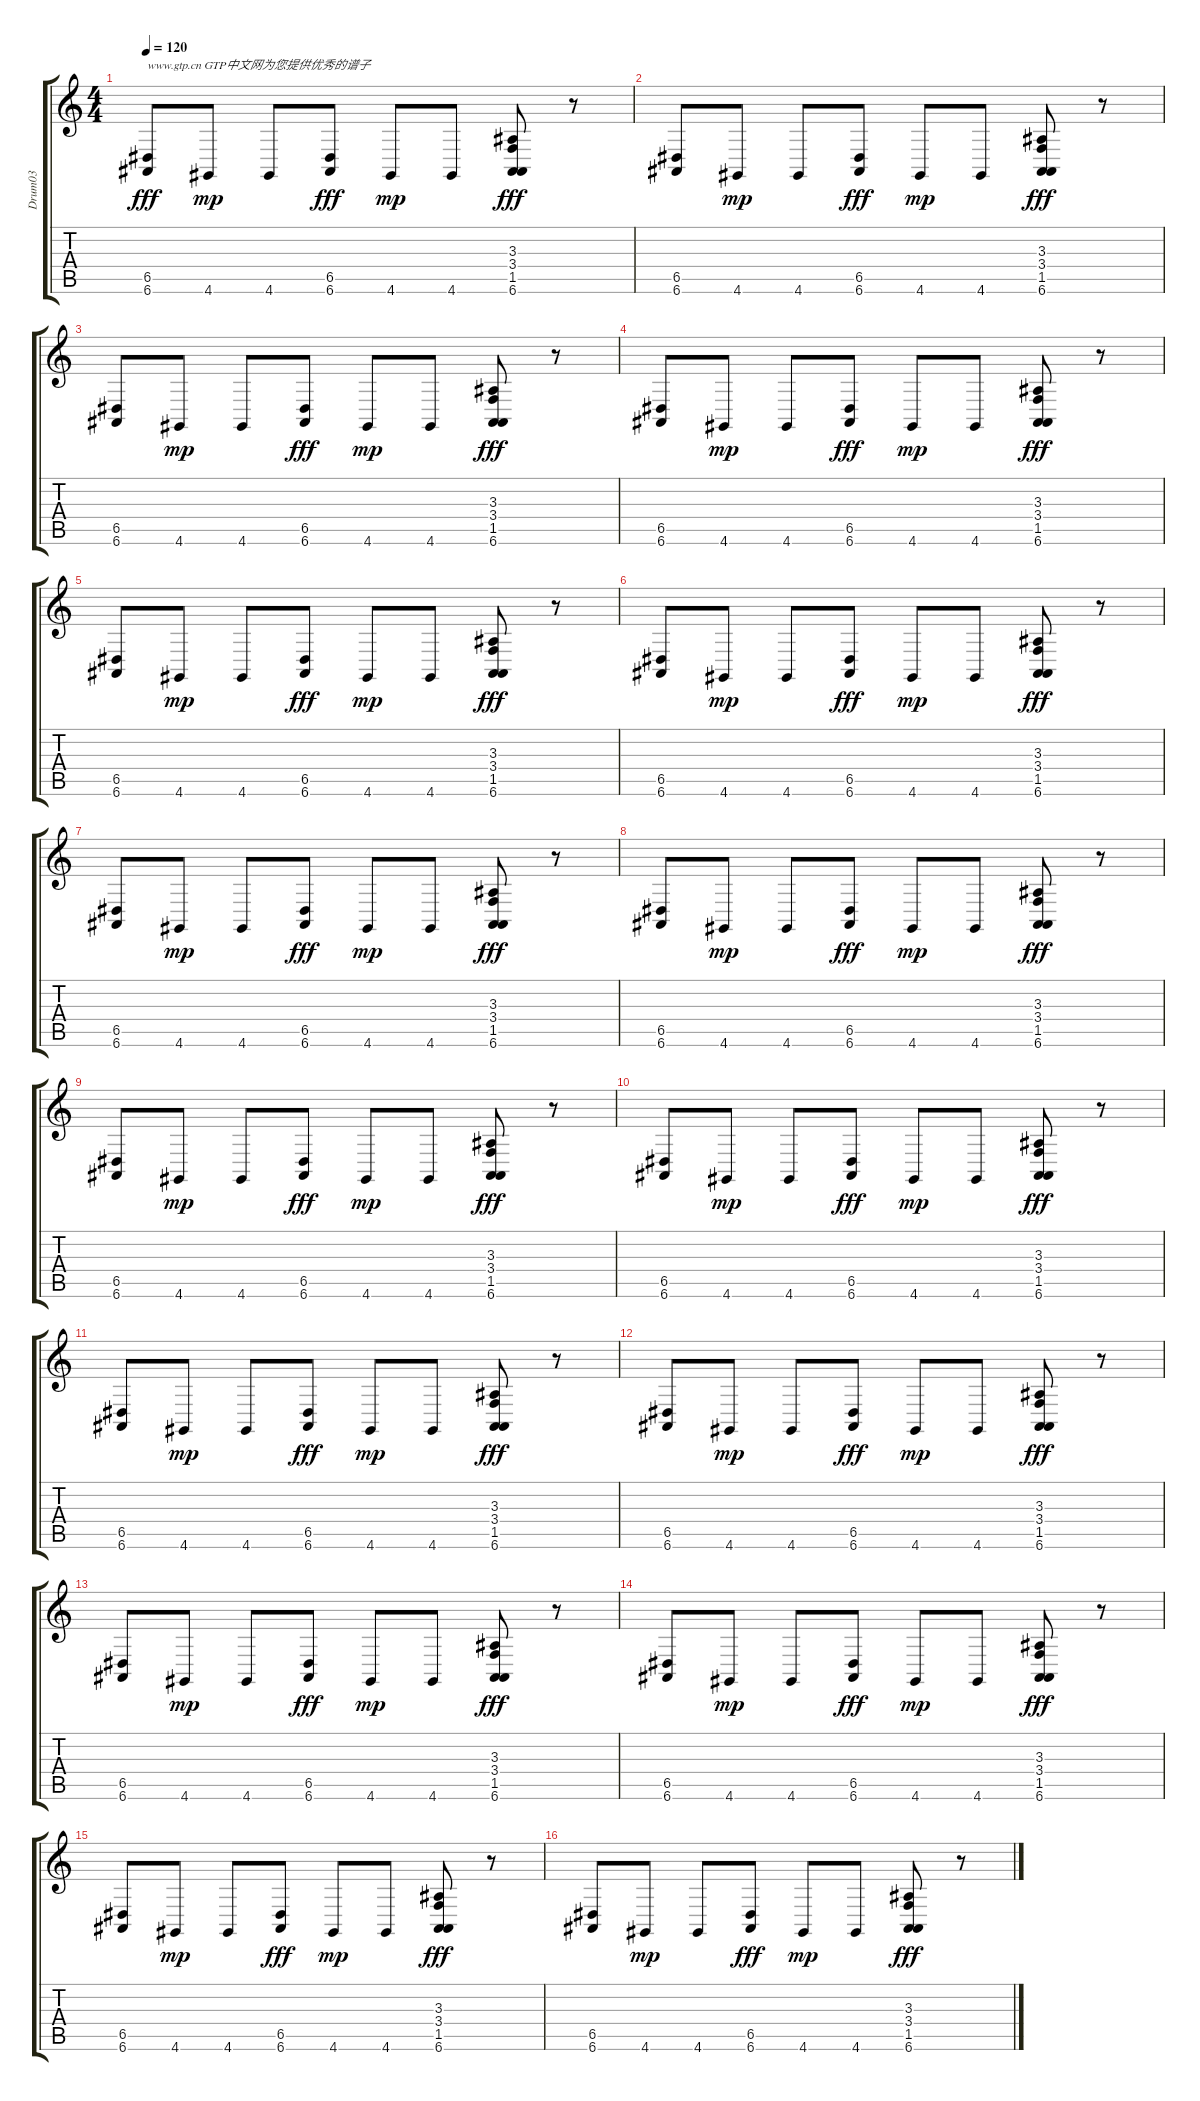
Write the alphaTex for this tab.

\track ("Drum03" "Drum03") {instrument taikodrum}
\staff {score tabs}
\tuning (E4 B3 G3 D3 A2 E2) {hide}
\ts (4 4)
\tempo 120
\clef g2
\ks c
(6.5 6.6).8{txt "www.gtp.cn GTP中文网为您提供优秀的谱子" dy fff} 4.6.8{dy mp} 4.6.8 (6.5 6.6).8{dy fff} 4.6.8{dy mp} 4.6.8 (3.3 3.4 1.5 6.6).8{dy fff} r.8 |
(6.5 6.6).8 4.6.8{dy mp} 4.6.8 (6.5 6.6).8{dy fff} 4.6.8{dy mp} 4.6.8 (3.3 3.4 1.5 6.6).8{dy fff} r.8 |
(6.5 6.6).8 4.6.8{dy mp} 4.6.8 (6.5 6.6).8{dy fff} 4.6.8{dy mp} 4.6.8 (3.3 3.4 1.5 6.6).8{dy fff} r.8 |
(6.5 6.6).8 4.6.8{dy mp} 4.6.8 (6.5 6.6).8{dy fff} 4.6.8{dy mp} 4.6.8 (3.3 3.4 1.5 6.6).8{dy fff} r.8 |
(6.5 6.6).8 4.6.8{dy mp} 4.6.8 (6.5 6.6).8{dy fff} 4.6.8{dy mp} 4.6.8 (3.3 3.4 1.5 6.6).8{dy fff} r.8 |
(6.5 6.6).8 4.6.8{dy mp} 4.6.8 (6.5 6.6).8{dy fff} 4.6.8{dy mp} 4.6.8 (3.3 3.4 1.5 6.6).8{dy fff} r.8 |
(6.5 6.6).8 4.6.8{dy mp} 4.6.8 (6.5 6.6).8{dy fff} 4.6.8{dy mp} 4.6.8 (3.3 3.4 1.5 6.6).8{dy fff} r.8 |
(6.5 6.6).8 4.6.8{dy mp} 4.6.8 (6.5 6.6).8{dy fff} 4.6.8{dy mp} 4.6.8 (3.3 3.4 1.5 6.6).8{dy fff} r.8 |
(6.5 6.6).8 4.6.8{dy mp} 4.6.8 (6.5 6.6).8{dy fff} 4.6.8{dy mp} 4.6.8 (3.3 3.4 1.5 6.6).8{dy fff} r.8 |
(6.5 6.6).8 4.6.8{dy mp} 4.6.8 (6.5 6.6).8{dy fff} 4.6.8{dy mp} 4.6.8 (3.3 3.4 1.5 6.6).8{dy fff} r.8 |
(6.5 6.6).8 4.6.8{dy mp} 4.6.8 (6.5 6.6).8{dy fff} 4.6.8{dy mp} 4.6.8 (3.3 3.4 1.5 6.6).8{dy fff} r.8 |
(6.5 6.6).8 4.6.8{dy mp} 4.6.8 (6.5 6.6).8{dy fff} 4.6.8{dy mp} 4.6.8 (3.3 3.4 1.5 6.6).8{dy fff} r.8 |
(6.5 6.6).8 4.6.8{dy mp} 4.6.8 (6.5 6.6).8{dy fff} 4.6.8{dy mp} 4.6.8 (3.3 3.4 1.5 6.6).8{dy fff} r.8 |
(6.5 6.6).8 4.6.8{dy mp} 4.6.8 (6.5 6.6).8{dy fff} 4.6.8{dy mp} 4.6.8 (3.3 3.4 1.5 6.6).8{dy fff} r.8 |
(6.5 6.6).8 4.6.8{dy mp} 4.6.8 (6.5 6.6).8{dy fff} 4.6.8{dy mp} 4.6.8 (3.3 3.4 1.5 6.6).8{dy fff} r.8 |
(6.5 6.6).8 4.6.8{dy mp} 4.6.8 (6.5 6.6).8{dy fff} 4.6.8{dy mp} 4.6.8 (3.3 3.4 1.5 6.6).8{dy fff} r.8
